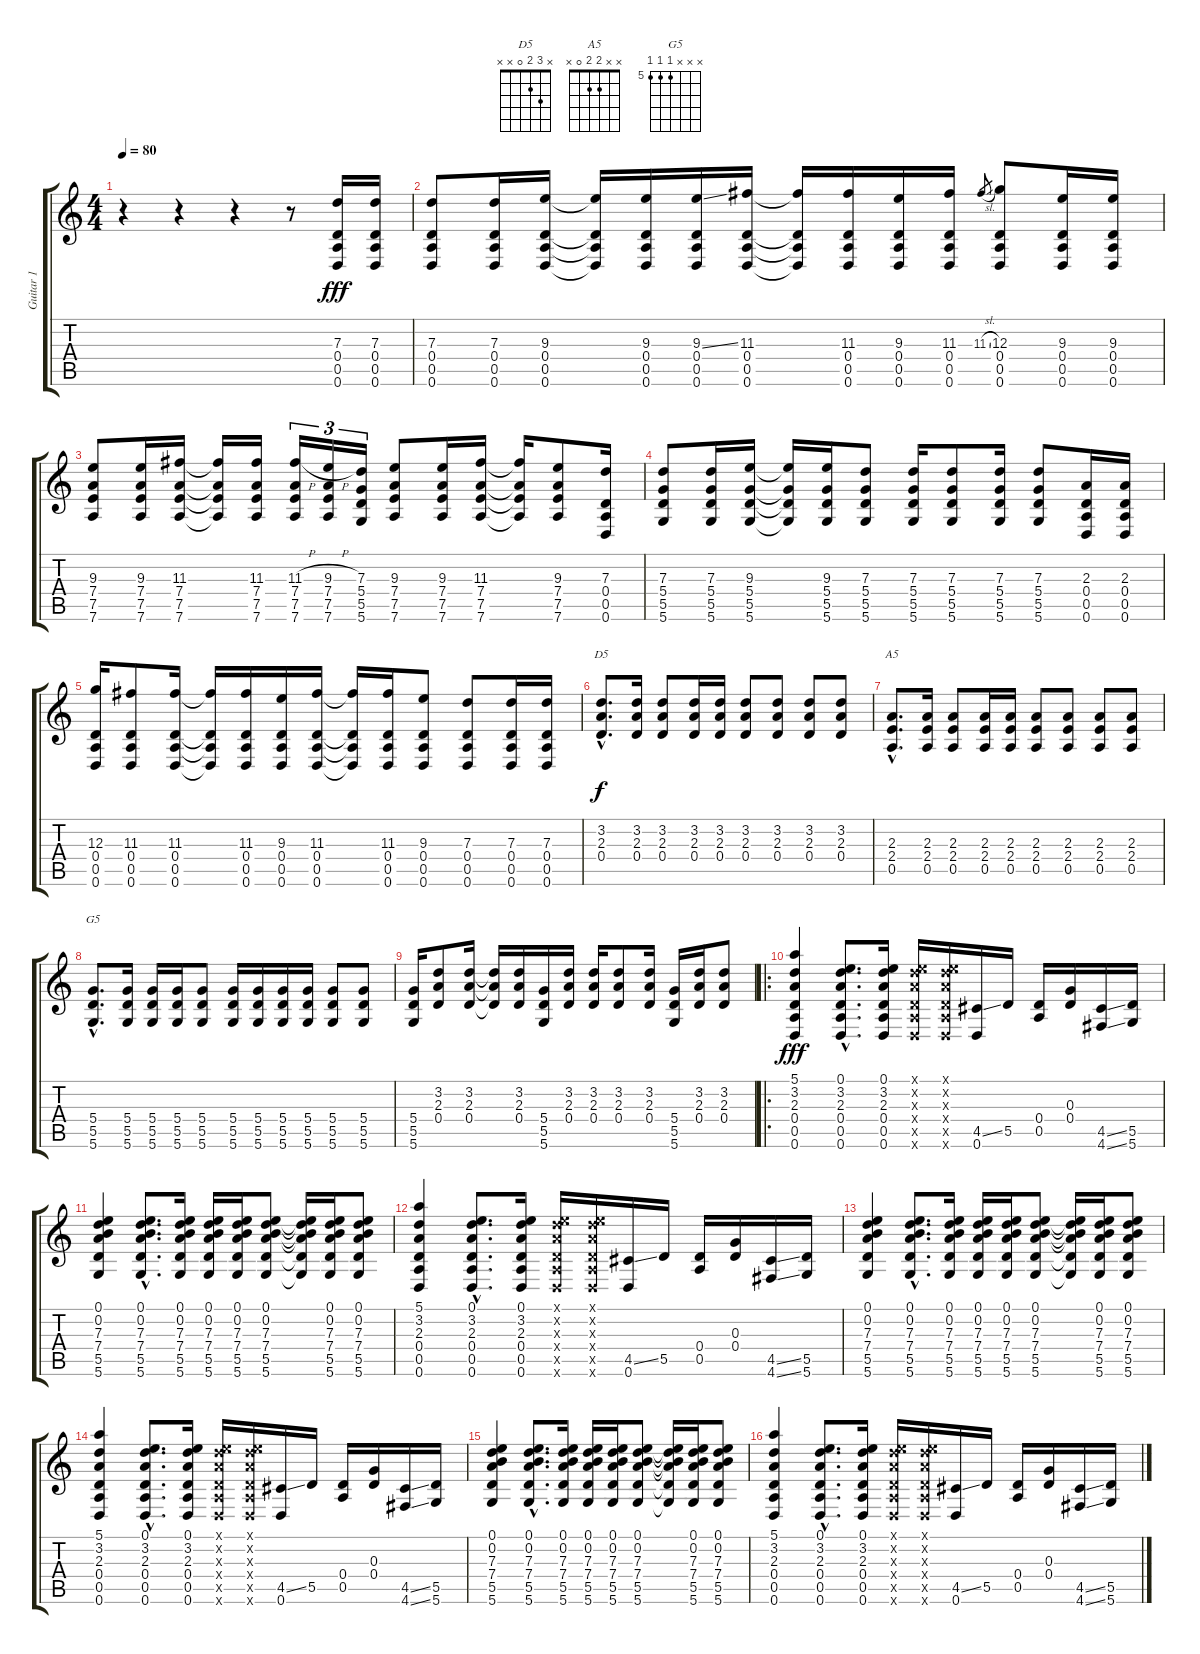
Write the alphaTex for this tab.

\track ("Guitar 1" "Guitar 1") {instrument acousticguitarnylon}
\staff {score tabs}
\tuning (E4 B3 G3 D3 A2 D2) {hide}
\chord ("D5" x 3 2 0 x x)
\chord ("A5" x x 2 2 0 x)
\chord ("G5" x x x 5 5 5) {firstfret 5}
\ts (4 4)
\tempo 80
\clef g2
\ks c
r.4{dy fff instrument acousticguitarnylon} r.4 r.4 r.8 (7.3 0.4 0.5 0.6).16 (7.3 0.4 0.5 0.6).16 |
(7.3 0.4 0.5 0.6).8 (7.3 0.4 0.5 0.6).16 (9.3 0.4 0.5 0.6).16 (9.3{t} 0.4{t} 0.5{t} 0.6{t}).16 (9.3 0.4 0.5 0.6).16 (9.3{ss} 0.4 0.5 0.6).16 (11.3 0.4 0.5 0.6).16 (11.3{t} 0.4{t} 0.5{t} 0.6{t}).16 (11.3 0.4 0.5 0.6).16 (9.3 0.4 0.5 0.6).16 (11.3 0.4 0.5 0.6).16 11.3{sl}.8{gr} (12.3 0.4 0.5 0.6).8 (9.3 0.4 0.5 0.6).16 (9.3 0.4 0.5 0.6).16 |
(9.3 7.4 7.5 7.6).8 (9.3 7.4 7.5 7.6).16 (11.3 7.4 7.5 7.6).16 (11.3{t} 7.4{t} 7.5{t} 7.6{t}).16 (11.3 7.4 7.5 7.6).16 (11.3{h} 7.4 7.5 7.6).16{tu (3 2)} (9.3{h} 7.4 7.5 7.6).16{tu (3 2)} (7.3 5.4 5.5 5.6).16{tu (3 2)} (9.3 7.4 7.5 7.6).8 (9.3 7.4 7.5 7.6).16 (11.3 7.4 7.5 7.6).16 (11.3{t} 7.4{t} 7.5{t} 7.6{t}).16 (9.3 7.4 7.5 7.6).8 (7.3 0.4 0.5 0.6).16 |
(7.3 5.4 5.5 5.6).8 (7.3 5.4 5.5 5.6).16 (9.3 5.4 5.5 5.6).16 (9.3{t} 5.4{t} 5.5{t} 5.6{t}).16 (9.3 5.4 5.5 5.6).16 (7.3 5.4 5.5 5.6).8 (7.3 5.4 5.5 5.6).16 (7.3 5.4 5.5 5.6).8 (7.3 5.4 5.5 5.6).16 (7.3 5.4 5.5 5.6).8 (2.3 0.4 0.5 0.6).16 (2.3 0.4 0.5 0.6).16 |
(12.3 0.4 0.5 0.6).16 (11.3 0.4 0.5 0.6).8 (11.3 0.4 0.5 0.6).16 (11.3{t} 0.4{t} 0.5{t} 0.6{t}).16 (11.3 0.4 0.5 0.6).16 (9.3 0.4 0.5 0.6).16 (11.3 0.4 0.5 0.6).16 (11.3{t} 0.4{t} 0.5{t} 0.6{t}).16 (11.3 0.4 0.5 0.6).16 (9.3 0.4 0.5 0.6).8 (7.3 0.4 0.5 0.6).8 (7.3 0.4 0.5 0.6).16 (7.3 0.4 0.5 0.6).16 |
(3.2{hac} 2.3{hac} 0.4{hac}).8{d ch "D5" dy f} (3.2 2.3 0.4).16 (3.2 2.3 0.4).8 (3.2 2.3 0.4).16 (3.2 2.3 0.4).16 (3.2 2.3 0.4).8 (3.2 2.3 0.4).8 (3.2 2.3 0.4).8 (3.2 2.3 0.4).8 |
(2.3{hac} 2.4{hac} 0.5{hac}).8{d ch "A5"} (2.3 2.4 0.5).16 (2.3 2.4 0.5).8 (2.3 2.4 0.5).16 (2.3 2.4 0.5).16 (2.3 2.4 0.5).8 (2.3 2.4 0.5).8 (2.3 2.4 0.5).8 (2.3 2.4 0.5).8 |
(5.4{hac} 5.5{hac} 5.6{hac}).8{d ch "G5"} (5.4 5.5 5.6).16 (5.4 5.5 5.6).16 (5.4 5.5 5.6).16 (5.4 5.5 5.6).8 (5.4 5.5 5.6).16 (5.4 5.5 5.6).16 (5.4 5.5 5.6).16 (5.4 5.5 5.6).16 (5.4 5.5 5.6).8 (5.4 5.5 5.6).8 |
(5.4 5.5 5.6).16 (3.2 2.3 0.4).8 (3.2 2.3 0.4).16 (3.2{t} 2.3{t} 0.4{t}).16 (3.2 2.3 0.4).16 (5.4 5.5 5.6).16 (3.2 2.3 0.4).16 (3.2 2.3 0.4).16 (3.2 2.3 0.4).8 (3.2 2.3 0.4).16 (5.4 5.5 5.6).16 (3.2 2.3 0.4).16 (3.2 2.3 0.4).8 |
\ro
(5.1 3.2 2.3 0.4 0.5 0.6).4{dy fff} (0.1{hac} 3.2{hac} 2.3{hac} 0.4{hac} 0.5{hac} 0.6{hac}).8{d} (0.1 3.2 2.3 0.4 0.5 0.6).16 (0.1{x} 3.2{x} 2.3{x} 0.4{x} 0.5{x} 0.6{x}).16 (0.1{x} 3.2{x} 2.3{x} 0.4{x} 0.5{x} 0.6{x}).16 (4.5{ss} 0.6).16 5.5.16 (0.4 0.5).16 (0.3 0.4).16 (4.5{ss} 4.6{ss}).16 (5.5 5.6).16 |
(0.1 0.2 7.3 7.4 5.5 5.6).4 (0.1{hac} 0.2{hac} 7.3{hac} 7.4{hac} 5.5{hac} 5.6{hac}).8{d} (0.1 0.2 7.3 7.4 5.5 5.6).16 (0.1 0.2 7.3 7.4 5.5 5.6).16 (0.1 0.2 7.3 7.4 5.5 5.6).16 (0.1 0.2 7.3 7.4 5.5 5.6).8 (0.1{t} 0.2{t} 7.3{t} 7.4{t} 5.5{t} 5.6{t}).16 (0.1 0.2 7.3 7.4 5.5 5.6).16 (0.1 0.2 7.3 7.4 5.5 5.6).8 |
(5.1 3.2 2.3 0.4 0.5 0.6).4 (0.1{hac} 3.2{hac} 2.3{hac} 0.4{hac} 0.5{hac} 0.6{hac}).8{d} (0.1 3.2 2.3 0.4 0.5 0.6).16 (0.1{x} 3.2{x} 2.3{x} 0.4{x} 0.5{x} 0.6{x}).16 (0.1{x} 3.2{x} 2.3{x} 0.4{x} 0.5{x} 0.6{x}).16 (4.5{ss} 0.6).16 5.5.16 (0.4 0.5).16 (0.3 0.4).16 (4.5{ss} 4.6{ss}).16 (5.5 5.6).16 |
(0.1 0.2 7.3 7.4 5.5 5.6).4 (0.1{hac} 0.2{hac} 7.3{hac} 7.4{hac} 5.5{hac} 5.6{hac}).8{d} (0.1 0.2 7.3 7.4 5.5 5.6).16 (0.1 0.2 7.3 7.4 5.5 5.6).16 (0.1 0.2 7.3 7.4 5.5 5.6).16 (0.1 0.2 7.3 7.4 5.5 5.6).8 (0.1{t} 0.2{t} 7.3{t} 7.4{t} 5.5{t} 5.6{t}).16 (0.1 0.2 7.3 7.4 5.5 5.6).16 (0.1 0.2 7.3 7.4 5.5 5.6).8 |
(5.1 3.2 2.3 0.4 0.5 0.6).4 (0.1{hac} 3.2{hac} 2.3{hac} 0.4{hac} 0.5{hac} 0.6{hac}).8{d} (0.1 3.2 2.3 0.4 0.5 0.6).16 (0.1{x} 3.2{x} 2.3{x} 0.4{x} 0.5{x} 0.6{x}).16 (0.1{x} 3.2{x} 2.3{x} 0.4{x} 0.5{x} 0.6{x}).16 (4.5{ss} 0.6).16 5.5.16 (0.4 0.5).16 (0.3 0.4).16 (4.5{ss} 4.6{ss}).16 (5.5 5.6).16 |
(0.1 0.2 7.3 7.4 5.5 5.6).4 (0.1{hac} 0.2{hac} 7.3{hac} 7.4{hac} 5.5{hac} 5.6{hac}).8{d} (0.1 0.2 7.3 7.4 5.5 5.6).16 (0.1 0.2 7.3 7.4 5.5 5.6).16 (0.1 0.2 7.3 7.4 5.5 5.6).16 (0.1 0.2 7.3 7.4 5.5 5.6).8 (0.1{t} 0.2{t} 7.3{t} 7.4{t} 5.5{t} 5.6{t}).16 (0.1 0.2 7.3 7.4 5.5 5.6).16 (0.1 0.2 7.3 7.4 5.5 5.6).8 |
(5.1 3.2 2.3 0.4 0.5 0.6).4 (0.1{hac} 3.2{hac} 2.3{hac} 0.4{hac} 0.5{hac} 0.6{hac}).8{d} (0.1 3.2 2.3 0.4 0.5 0.6).16 (0.1{x} 3.2{x} 2.3{x} 0.4{x} 0.5{x} 0.6{x}).16 (0.1{x} 3.2{x} 2.3{x} 0.4{x} 0.5{x} 0.6{x}).16 (4.5{ss} 0.6).16 5.5.16 (0.4 0.5).16 (0.3 0.4).16 (4.5{ss} 4.6{ss}).16 (5.5 5.6).16
